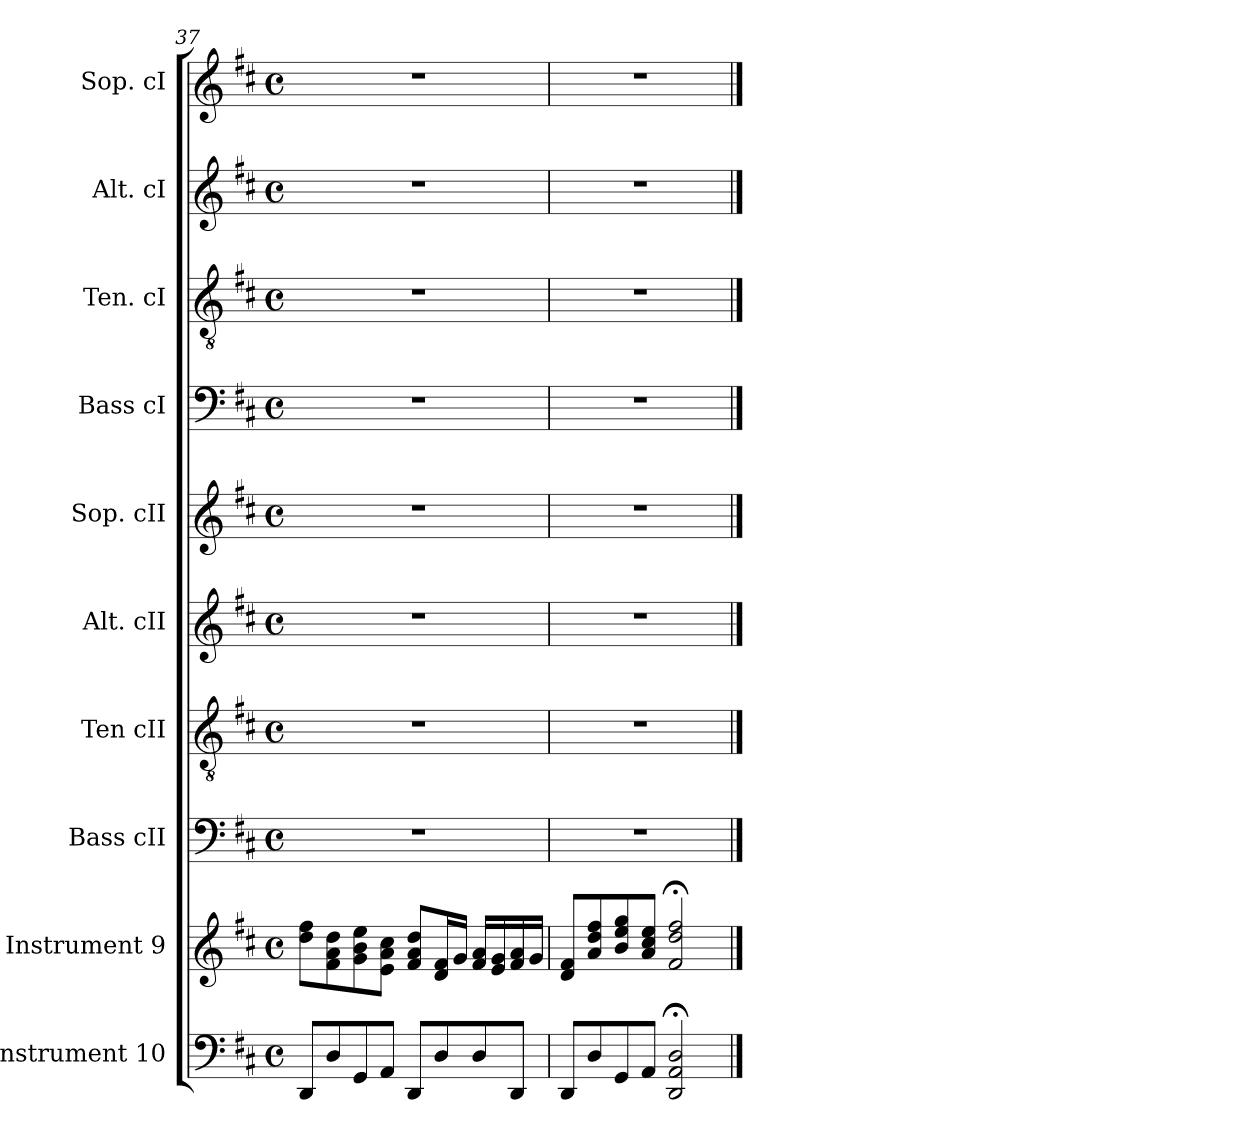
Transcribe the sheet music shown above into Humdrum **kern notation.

**kern	**kern	**kern	**kern	**kern	**kern	**kern	**kern	**kern	**kern
*part10	*part9	*part8	*part7	*part6	*part5	*part4	*part3	*part2	*part1
*staff10	*staff9	*staff8	*staff7	*staff6	*staff5	*staff4	*staff3	*staff2	*staff1
*I"Instrument 10	*I"Instrument 9	*I"Bass cII	*I"Ten cII	*I"Alt. cII	*I"Sop. cII	*I"Bass cI	*I"Ten. cI	*I"Alt. cI	*I"Sop. cI
*	*	*I'Bass cII	*I'Ten cII	*I'Alt. cII	*I'Sop. cII	*I'Bass cI	*I'Ten. cI	*I'Alt. cI	*I'Sop. cI
*clefF4	*clefG2	*clefF4	*clefGv2	*clefG2	*clefG2	*clefF4	*clefGv2	*clefG2	*clefG2
*k[f#c#]	*k[f#c#]	*k[f#c#]	*k[f#c#]	*k[f#c#]	*k[f#c#]	*k[f#c#]	*k[f#c#]	*k[f#c#]	*k[f#c#]
*D:	*D:	*D:	*D:	*D:	*D:	*D:	*D:	*D:	*D:
*M4/4	*M4/4	*M4/4	*M4/4	*M4/4	*M4/4	*M4/4	*M4/4	*M4/4	*M4/4
*met(c)	*met(c)	*met(c)	*met(c)	*met(c)	*met(c)	*met(c)	*met(c)	*met(c)	*met(c)
=37	=37	=37	=37	=37	=37	=37	=37	=37	=37
8DD/L	8ff#\ 8dd\L	1r	1r	1r	1r	1r	1r	1r	1r
8D/	8a\ 8f#\ 8dd\	.	.	.	.	.	.	.	.
8GG/	8ee\ 8b\ 8g\	.	.	.	.	.	.	.	.
8AA/J	8cc#\ 8a\ 8e\J	.	.	.	.	.	.	.	.
8DD/L	8dd/ 8a/ 8f#/L	.	.	.	.	.	.	.	.
8D/	16f#/ 16d/	.	.	.	.	.	.	.	.
.	16g/J	.	.	.	.	.	.	.	.
8D/	16a/ 16f#/L	.	.	.	.	.	.	.	.
.	16g/ 16e/	.	.	.	.	.	.	.	.
8DD/J	16a/ 16f#/	.	.	.	.	.	.	.	.
.	16g/J	.	.	.	.	.	.	.	.
=38	=38	=38	=38	=38	=38	=38	=38	=38	=38
8DD/L	8f#/ 8d/L	1r	1r	1r	1r	1r	1r	1r	1r
8D/	8ff#/ 8dd/ 8a/	.	.	.	.	.	.	.	.
8GG/	8gg/ 8ee/ 8b/	.	.	.	.	.	.	.	.
8AA/J	8ee/ 8cc#/ 8a/J	.	.	.	.	.	.	.	.
2D/;< 2AA/;< 2DD/;<	2ff#/;< 2dd/;< 2f#/;<	.	.	.	.	.	.	.	.
==	==	==	==	==	==	==	==	==	==
*-	*-	*-	*-	*-	*-	*-	*-	*-	*-
